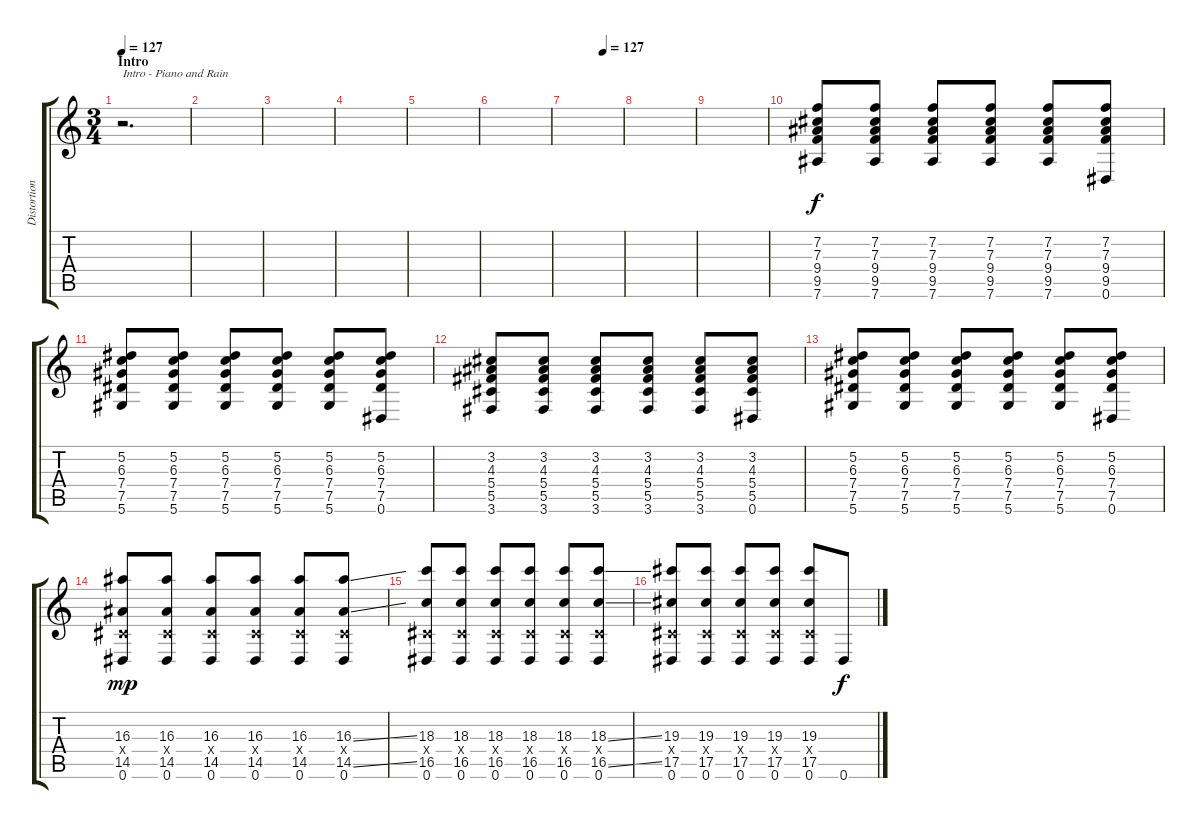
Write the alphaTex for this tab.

\track ("Distortion Guitar (Jade)" "Distortion") {instrument overdrivenguitar}
\staff {score tabs}
\tuning (Eb4 Bb3 Gb3 Db3 Ab2 Eb2) {hide}
\ts (3 4)
\section ("" "Intro")
\tempo 127
\tempo 58
\tempo 127
\clef g2
\ks c
r.2{d txt "Intro - Piano and Rain" dy f instrument overdrivenguitar} |
|
|
|
|
|
\tempo (127 0.6666666666666666)
|
|
|
(7.2 7.3 9.4 9.5 7.6).8{volume 16} (7.2 7.3 9.4 9.5 7.6).8 (7.2 7.3 9.4 9.5 7.6).8 (7.2 7.3 9.4 9.5 7.6).8 (7.2 7.3 9.4 9.5 7.6).8 (7.2 7.3 9.4 9.5 0.6).8 |
(5.2 6.3 7.4 7.5 5.6).8 (5.2 6.3 7.4 7.5 5.6).8 (5.2 6.3 7.4 7.5 5.6).8 (5.2 6.3 7.4 7.5 5.6).8 (5.2 6.3 7.4 7.5 5.6).8 (5.2 6.3 7.4 7.5 0.6).8 |
(3.2 4.3 5.4 5.5 3.6).8 (3.2 4.3 5.4 5.5 3.6).8 (3.2 4.3 5.4 5.5 3.6).8 (3.2 4.3 5.4 5.5 3.6).8 (3.2 4.3 5.4 5.5 3.6).8 (3.2 4.3 5.4 5.5 0.6).8 |
(5.2 6.3 7.4 7.5 5.6).8 (5.2 6.3 7.4 7.5 5.6).8 (5.2 6.3 7.4 7.5 5.6).8 (5.2 6.3 7.4 7.5 5.6).8 (5.2 6.3 7.4 7.5 5.6).8 (5.2 6.3 7.4 7.5 0.6).8 |
(16.3 0.4{x} 14.5 0.6).8{dy mp} (16.3 0.4{x} 14.5 0.6).8 (16.3 0.4{x} 14.5 0.6).8 (16.3 0.4{x} 14.5 0.6).8 (16.3 0.4{x} 14.5 0.6).8 (16.3{ss} 0.4{x} 14.5{ss} 0.6).8 |
(18.3 0.4{x} 16.5 0.6).8 (18.3 0.4{x} 16.5 0.6).8 (18.3 0.4{x} 16.5 0.6).8 (18.3 0.4{x} 16.5 0.6).8 (18.3 0.4{x} 16.5 0.6).8 (18.3{ss} 0.4{x} 16.5{ss} 0.6).8 |
(19.3 0.4{x} 17.5 0.6).8 (19.3 0.4{x} 17.5 0.6).8 (19.3 0.4{x} 17.5 0.6).8 (19.3 0.4{x} 17.5 0.6).8 (19.3 0.4{x} 17.5 0.6).8 0.6.8{dy f}
